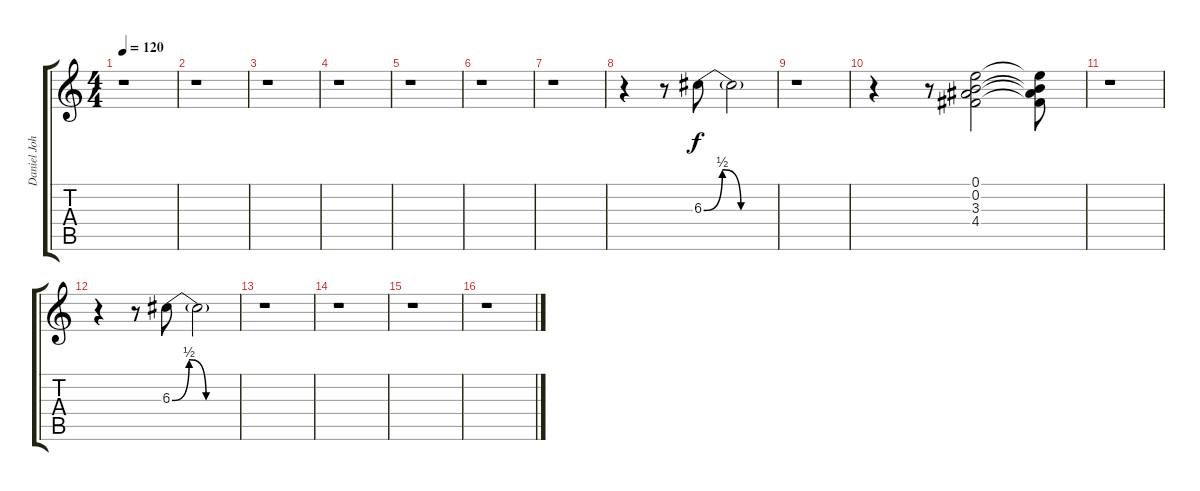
\track ("Daniel Johns fills" "Daniel Joh") {instrument distortionguitar}
\staff {score tabs}
\tuning (E4 B3 G3 D3 A2 D2) {hide}
\ts (4 4)
\tempo 120
\clef g2
\ks c
r.1{dy f} |
r.1 |
r.1 |
r.1 |
r.1 |
r.1 |
r.1 |
r.4 r.8 6.3{be (custom 0 0 15 2 30 0 45 0 60 0)}.8 6.3{t}.2 |
r.1 |
r.4 r.8 (0.1 0.2 3.3 4.4).2 (0.1{t} 0.2{t} 3.3{t} 4.4{t}).8 |
r.1 |
r.4 r.8 6.3{be (custom 0 0 15 2 30 0 45 0 60 0)}.8 6.3{t}.2 |
r.1 |
r.1 |
r.1 |
r.1
